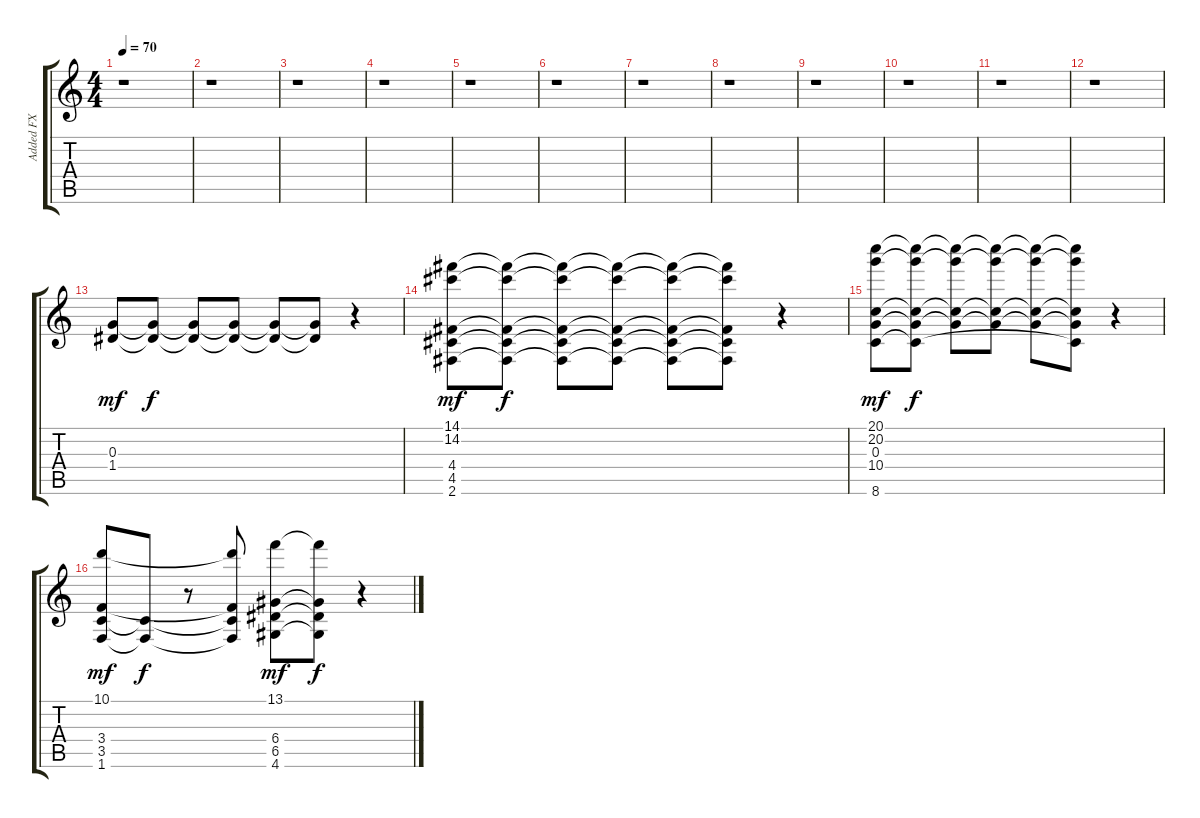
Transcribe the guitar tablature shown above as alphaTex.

\track ("Added FX" "Added FX") {instrument electricguitarjazz}
\staff {score tabs}
\tuning (E4 B3 G3 D3 A2 E2) {hide}
\ts (4 4)
\tempo 70
\clef g2
\ks c
r.1{dy mf instrument electricguitarjazz} |
r.1 |
r.1 |
r.1 |
r.1 |
r.1 |
r.1 |
r.1 |
r.1 |
r.1 |
r.1 |
r.1 |
(0.3 1.4).8 (0.3{t} 1.4{t}).8{dy f} (0.3{t} 1.4{t}).8 (0.3{t} 1.4{t}).8 (0.3{t} 1.4{t}).8 (0.3{t} 1.4{t}).8 r.4 |
(14.1 14.2 4.4 4.5 2.6).8{dy mf} (14.1{t} 14.2{t} 4.4{t} 4.5{t} 2.6{t}).8{dy f} (14.1{t} 14.2{t} 4.4{t} 4.5{t} 2.6{t}).8 (14.1{t} 14.2{t} 4.4{t} 4.5{t} 2.6{t}).8 (14.1{t} 14.2{t} 4.4{t} 4.5{t} 2.6{t}).8 (14.1{t} 14.2{t} 4.4{t} 4.5{t} 2.6{t}).8 r.4 |
(20.1 20.2 0.3 10.4 8.6).8{dy mf} (20.1{t} 20.2{t} 0.3{t} 10.4{t} 8.6{t}).8{dy f} (20.1{t} 20.2{t} 0.3{t} 10.4{t}).8 (20.1{t} 20.2{t} 0.3{t} 10.4{t}).8 (20.1{t} 20.2{t} 0.3{t} 10.4{t}).8 (20.1{t} 20.2{t} 0.3{t} 10.4{t} 8.6{t}).8 r.4 |
(10.1 3.4 3.5 1.6).8{dy mf} (3.5{t} 1.6{t}).8{dy f} r.8 (10.1{t} 3.4{t} 3.5{t} 1.6{t}).8 (13.1 6.4 6.5 4.6).8{dy mf} (13.1{t} 6.4{t} 6.5{t} 4.6{t}).8{dy f} r.4
